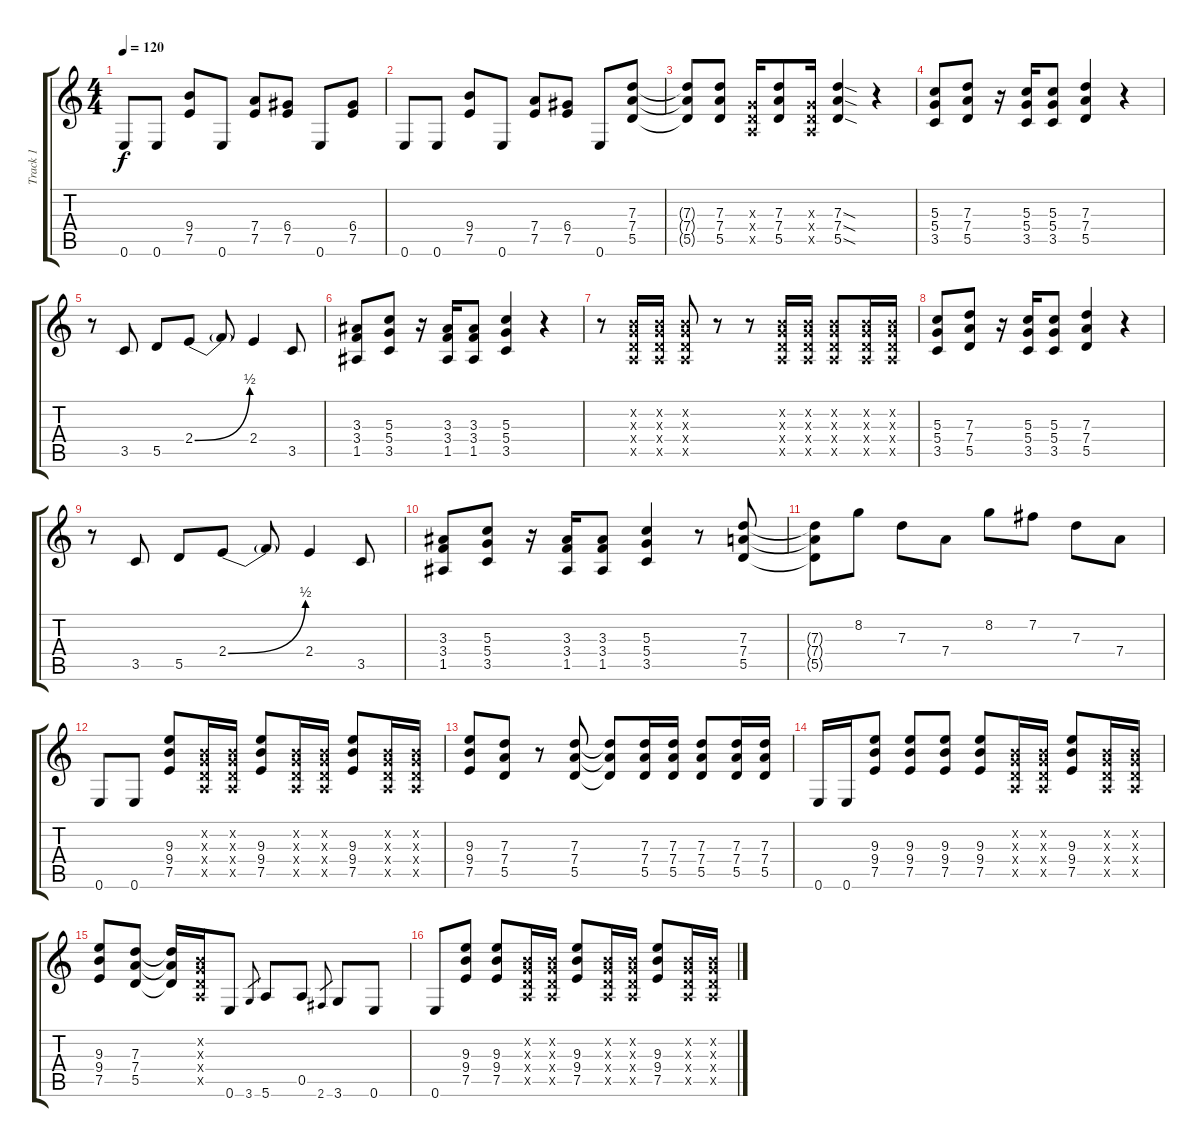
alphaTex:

\track ("Track 1" "Track 1") {instrument acousticguitarsteel}
\staff {score tabs}
\tuning (E4 B3 G3 D3 A2 E2) {hide}
\ts (4 4)
\tempo 120
\clef g2
\ks c
0.6.8{dy f} 0.6.8 (9.4 7.5).8 0.6.8 (7.4 7.5).8 (6.4 7.5).8 0.6.8 (6.4 7.5).8 |
0.6.8 0.6.8 (9.4 7.5).8 0.6.8 (7.4 7.5).8 (6.4 7.5).8 0.6.8 (7.3 7.4 5.5).8 |
(7.3{t} 7.4{t} 5.5{t}).8 (7.3 7.4 5.5).8 (0.3{x} 0.4{x} 0.5{x}).16 (7.3 7.4 5.5).8 (0.3{x} 0.4{x} 0.5{x}).16 (7.3{sod} 7.4{sod} 5.5{sod}).4 r.4 |
(5.3 5.4 3.5).8 (7.3 7.4 5.5).8 r.16 (5.3 5.4 3.5).16 (5.3 5.4 3.5).8 (7.3 7.4 5.5).4 r.4 |
r.8 3.5.8 5.5.8 2.4{be (bend 0 0 60 2)}.8 2.4{t}.8 2.4.4 3.5.8 |
(3.3 3.4 1.5).8 (5.3 5.4 3.5).8 r.16 (3.3 3.4 1.5).16 (3.3 3.4 1.5).8 (5.3 5.4 3.5).4 r.4 |
r.8 (0.2{x} 0.3{x} 0.4{x} 0.5{x}).16 (0.2{x} 0.3{x} 0.4{x} 0.5{x}).16 (0.2{x} 0.3{x} 0.4{x} 0.5{x}).8 r.8 r.8 (0.2{x} 0.3{x} 0.4{x} 0.5{x}).16 (0.2{x} 0.3{x} 0.4{x} 0.5{x}).16 (0.2{x} 0.3{x} 0.4{x} 0.5{x}).8 (0.2{x} 0.3{x} 0.4{x} 0.5{x}).16 (0.2{x} 0.3{x} 0.4{x} 0.5{x}).16 |
(5.3 5.4 3.5).8 (7.3 7.4 5.5).8 r.16 (5.3 5.4 3.5).16 (5.3 5.4 3.5).8 (7.3 7.4 5.5).4 r.4 |
r.8 3.5.8 5.5.8 2.4{be (bend 0 0 60 2)}.8 2.4{t}.8 2.4.4 3.5.8 |
(3.3 3.4 1.5).8 (5.3 5.4 3.5).8 r.16 (3.3 3.4 1.5).16 (3.3 3.4 1.5).8 (5.3 5.4 3.5).4 r.8 (7.3 7.4 5.5).8 |
(7.3{t} 7.4{t} 5.5{t}).8 8.2.8 7.3.8 7.4.8 8.2.8 7.2.8 7.3.8 7.4.8 |
0.6.8 0.6.8 (9.3 9.4 7.5).8 (0.2{x} 0.3{x} 0.4{x} 0.5{x}).16 (0.2{x} 0.3{x} 0.4{x} 0.5{x}).16 (9.3 9.4 7.5).8 (0.2{x} 0.3{x} 0.4{x} 0.5{x}).16 (0.2{x} 0.3{x} 0.4{x} 0.5{x}).16 (9.3 9.4 7.5).8 (0.2{x} 0.3{x} 0.4{x} 0.5{x}).16 (0.2{x} 0.3{x} 0.4{x} 0.5{x}).16 |
(9.3 9.4 7.5).8 (7.3 7.4 5.5).8 r.8 (7.3 7.4 5.5).8 (7.3{t} 7.4{t} 5.5{t}).8 (7.3 7.4 5.5).16 (7.3 7.4 5.5).16 (7.3 7.4 5.5).8 (7.3 7.4 5.5).16 (7.3 7.4 5.5).16 |
0.6.16 0.6.16 (9.3 9.4 7.5).8 (9.3 9.4 7.5).8 (9.3 9.4 7.5).8 (9.3 9.4 7.5).8 (0.2{x} 0.3{x} 0.4{x} 0.5{x}).16 (0.2{x} 0.3{x} 0.4{x} 0.5{x}).16 (9.3 9.4 7.5).8 (0.2{x} 0.3{x} 0.4{x} 0.5{x}).16 (0.2{x} 0.3{x} 0.4{x} 0.5{x}).16 |
(9.3 9.4 7.5).8 (7.3 7.4 5.5).8 (7.3{t} 7.4{t} 5.5{t}).16 (0.2{x} 0.3{x} 0.4{x} 0.5{x}).16 0.6.8 3.6.8{gr} 5.6.8 0.5.8 2.6.8{gr} 3.6.8 0.6.8 |
0.6.8 (9.3 9.4 7.5).8 (9.3 9.4 7.5).8 (0.2{x} 0.3{x} 0.4{x} 0.5{x}).16 (0.2{x} 0.3{x} 0.4{x} 0.5{x}).16 (9.3 9.4 7.5).8 (0.2{x} 0.3{x} 0.4{x} 0.5{x}).16 (0.2{x} 0.3{x} 0.4{x} 0.5{x}).16 (9.3 9.4 7.5).8 (0.2{x} 0.3{x} 0.4{x} 0.5{x}).16 (0.2{x} 0.3{x} 0.4{x} 0.5{x}).16
